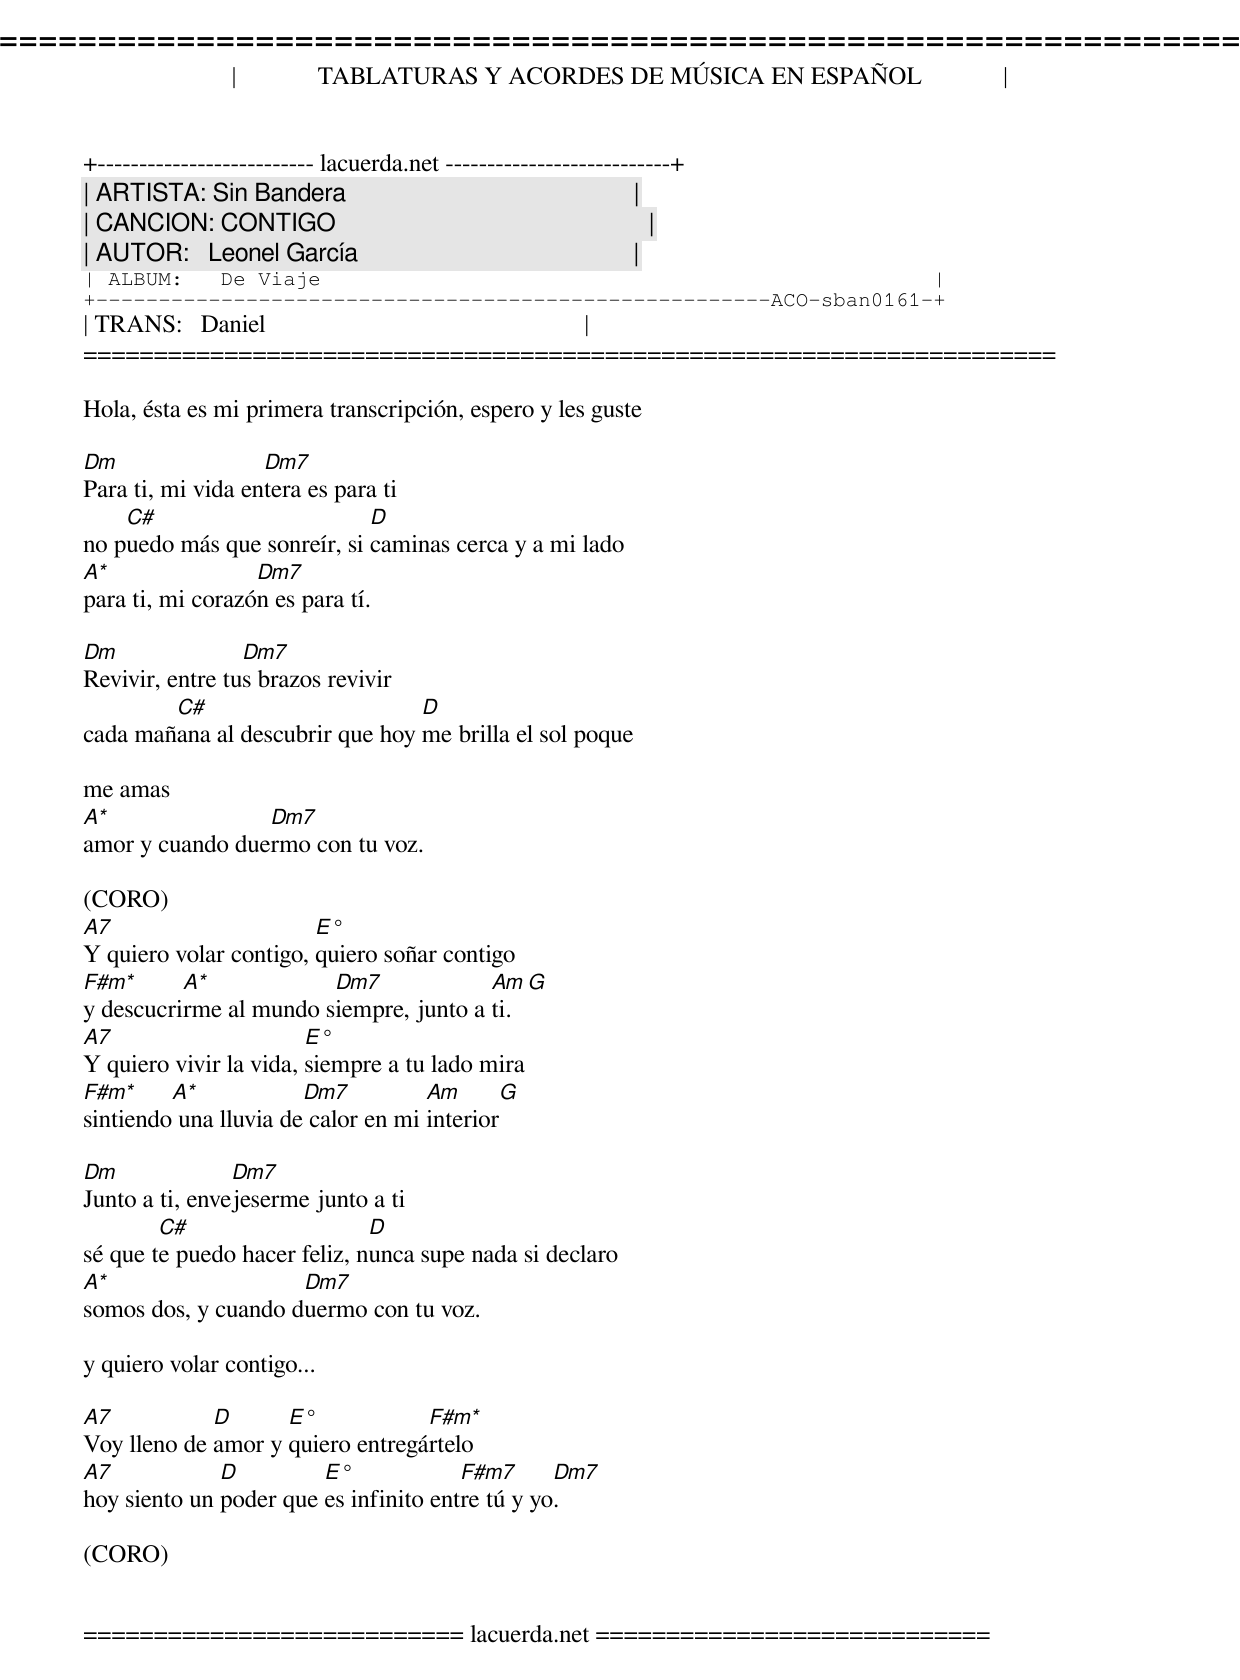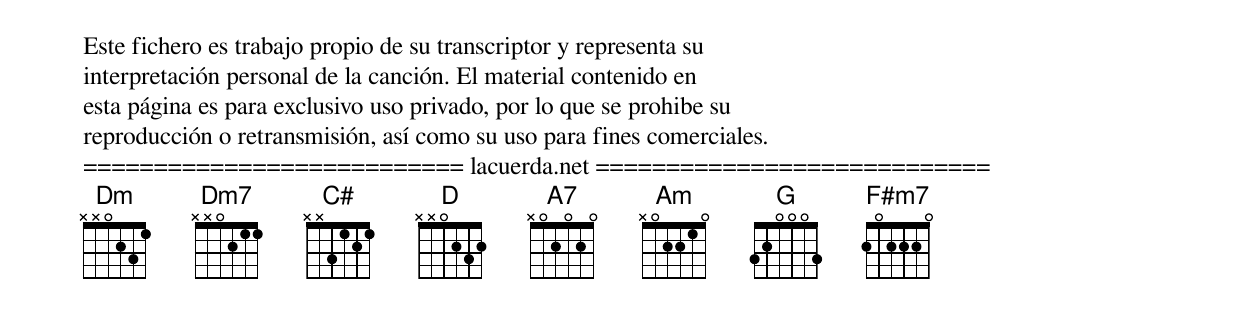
=====================================================================
|             TABLATURAS Y ACORDES DE MÚSICA EN ESPAÑOL             |
+-------------------------- lacuerda.net ---------------------------+
| ARTISTA: Sin Bandera                                              |
| CANCION: CONTIGO                                                  |
| AUTOR:   Leonel García                                            |
| ALBUM:   De Viaje                                                 |
+------------------------------------------------------ACO-sban0161-+
| TRANS:   Daniel                                                   |
=====================================================================

Hola, ésta es mi primera transcripción, espero y les guste

Dm                 Dm7
Para ti, mi vida entera es para ti
    C#                       D
no puedo más que sonreír, si caminas cerca y a mi lado
A*                Dm7
para ti, mi corazón es para tí.

Dm               Dm7
Revivir, entre tus brazos revivir
        C#                       D
cada mañana al descubrir que hoy me brilla el sol poque

me amas
A*               Dm7
amor y cuando duermo con tu voz.

(CORO)
A7                      E°
Y quiero volar contigo, quiero soñar contigo
F#m*      A*            Dm7             Am   G
y descucrirme al mundo siempre, junto a ti.
A7                      E°
Y quiero vivir la vida, siempre a tu lado mira
F#m*     A*            Dm7          Am       G
sintiendo una lluvia de calor en mi interior

Dm              Dm7
Junto a ti, envejeserme junto a ti
        C#                    D
sé que te puedo hacer feliz, nunca supe nada si declaro
A*                   Dm7
somos dos, y cuando duermo con tu voz.

y quiero volar contigo...

A7           D      E°            F#m*
Voy lleno de amor y quiero entregártelo
A7            D         E°             F#m7      Dm7
hoy siento un poder que es infinito entre tú y yo.

(CORO)


=========================== lacuerda.net ============================
Este fichero es trabajo propio de su transcriptor y representa su
interpretación personal de la canción. El material contenido en
esta página es para exclusivo uso privado, por lo que se prohibe su
reproducción o retransmisión, así como su uso para fines comerciales.
=========================== lacuerda.net ============================
